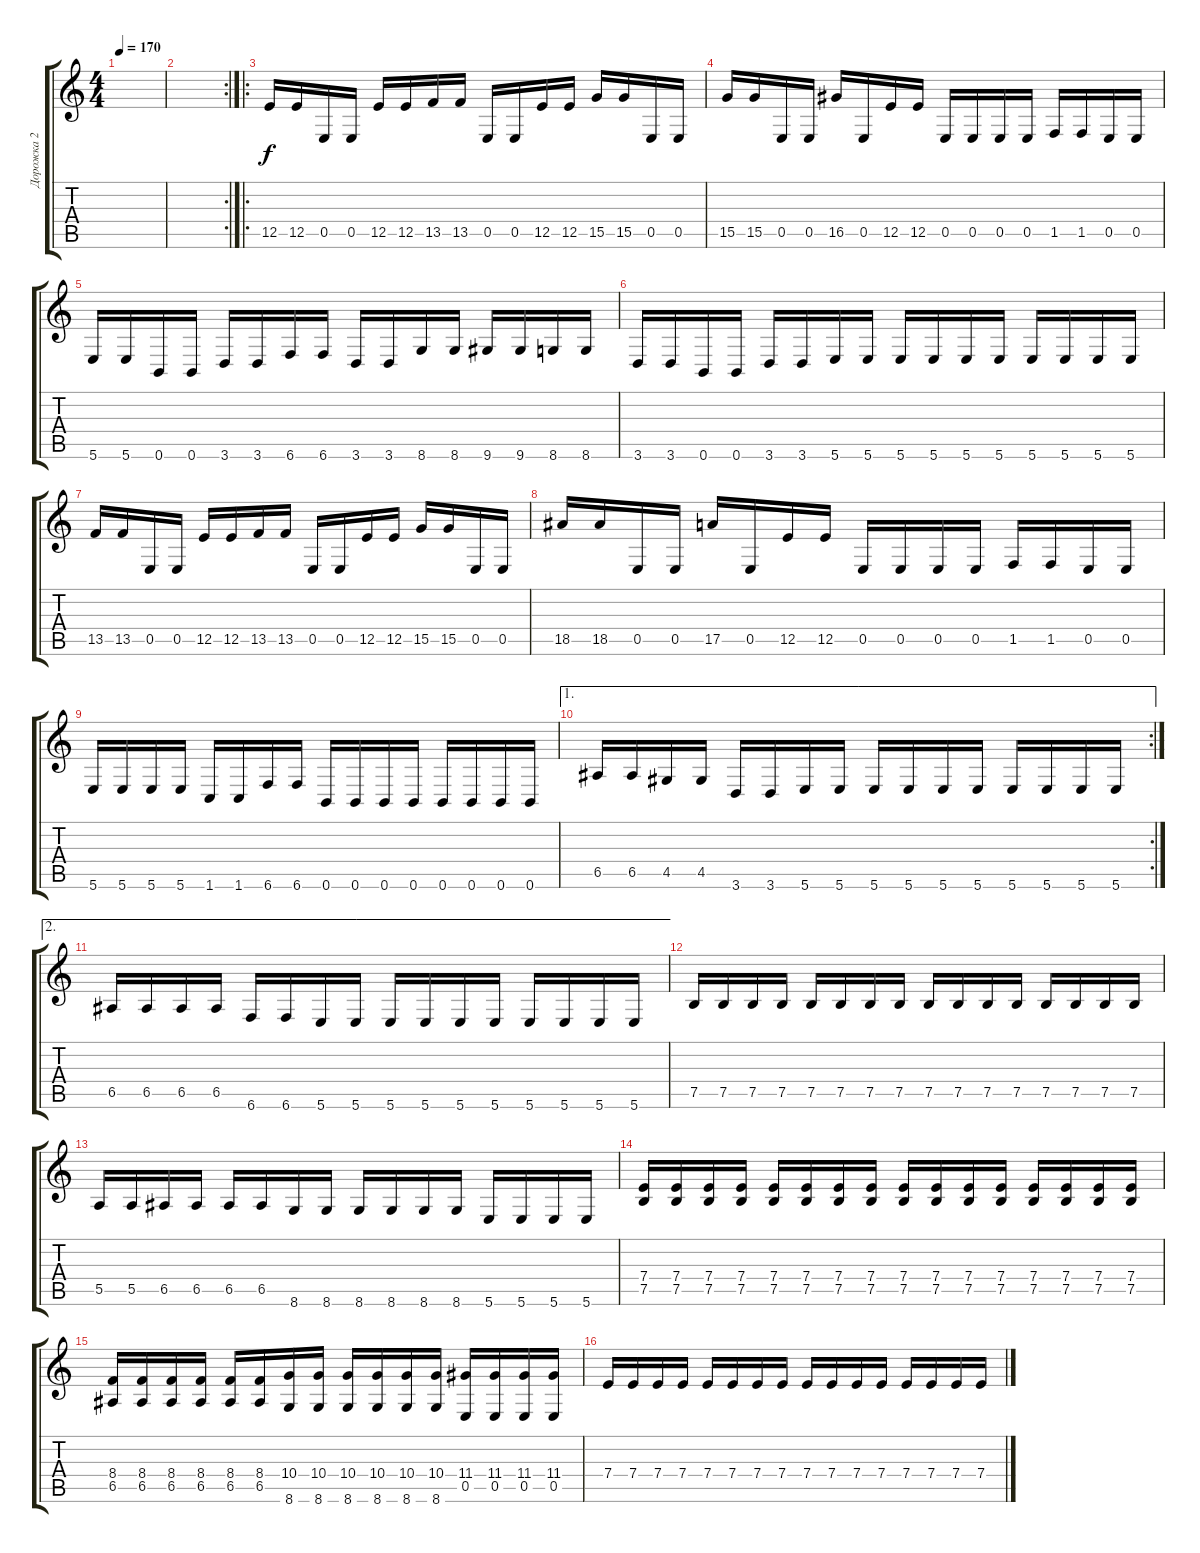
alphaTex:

\track ("Дорожка 2" "Дорожка 2") {instrument distortionguitar}
\staff {score tabs}
\tuning (B3 Gb3 D3 A2 E2 B1) {hide}
\ts (4 4)
\tempo 170
\clef g2
\ks c
|
\rc 2
|
\ro
12.5.16 12.5.16 0.5.16 0.5.16 12.5.16 12.5.16 13.5.16 13.5.16 0.5.16 0.5.16 12.5.16 12.5.16 15.5.16 15.5.16 0.5.16 0.5.16 |
15.5.16 15.5.16 0.5.16 0.5.16 16.5.16 0.5.16 12.5.16 12.5.16 0.5.16 0.5.16 0.5.16 0.5.16 1.5.16 1.5.16 0.5.16 0.5.16 |
5.6.16 5.6.16 0.6.16 0.6.16 3.6.16 3.6.16 6.6.16 6.6.16 3.6.16 3.6.16 8.6.16 8.6.16 9.6.16 9.6.16 8.6.16 8.6.16 |
3.6.16 3.6.16 0.6.16 0.6.16 3.6.16 3.6.16 5.6.16 5.6.16 5.6.16 5.6.16 5.6.16 5.6.16 5.6.16 5.6.16 5.6.16 5.6.16 |
13.5.16 13.5.16 0.5.16 0.5.16 12.5.16 12.5.16 13.5.16 13.5.16 0.5.16 0.5.16 12.5.16 12.5.16 15.5.16 15.5.16 0.5.16 0.5.16 |
18.5.16 18.5.16 0.5.16 0.5.16 17.5.16 0.5.16 12.5.16 12.5.16 0.5.16 0.5.16 0.5.16 0.5.16 1.5.16 1.5.16 0.5.16 0.5.16 |
5.6.16 5.6.16 5.6.16 5.6.16 1.6.16 1.6.16 6.6.16 6.6.16 0.6.16 0.6.16 0.6.16 0.6.16 0.6.16 0.6.16 0.6.16 0.6.16 |
\ae 1
\rc 2
6.5.16 6.5.16 4.5.16 4.5.16 3.6.16 3.6.16 5.6.16 5.6.16 5.6.16 5.6.16 5.6.16 5.6.16 5.6.16 5.6.16 5.6.16 5.6.16 |
\ae 2
6.5.16 6.5.16 6.5.16 6.5.16 6.6.16 6.6.16 5.6.16 5.6.16 5.6.16 5.6.16 5.6.16 5.6.16 5.6.16 5.6.16 5.6.16 5.6.16 |
7.5.16 7.5.16 7.5.16 7.5.16 7.5.16 7.5.16 7.5.16 7.5.16 7.5.16 7.5.16 7.5.16 7.5.16 7.5.16 7.5.16 7.5.16 7.5.16 |
5.5.16 5.5.16 6.5.16 6.5.16 6.5.16 6.5.16 8.6.16 8.6.16 8.6.16 8.6.16 8.6.16 8.6.16 5.6.16 5.6.16 5.6.16 5.6.16 |
(7.4 7.5).16 (7.4 7.5).16 (7.4 7.5).16 (7.4 7.5).16 (7.4 7.5).16 (7.4 7.5).16 (7.4 7.5).16 (7.4 7.5).16 (7.4 7.5).16 (7.4 7.5).16 (7.4 7.5).16 (7.4 7.5).16 (7.4 7.5).16 (7.4 7.5).16 (7.4 7.5).16 (7.4 7.5).16 |
(8.4 6.5).16 (8.4 6.5).16 (8.4 6.5).16 (8.4 6.5).16 (8.4 6.5).16 (8.4 6.5).16 (10.4 8.6).16 (10.4 8.6).16 (10.4 8.6).16 (10.4 8.6).16 (10.4 8.6).16 (10.4 8.6).16 (11.4 0.5).16 (11.4 0.5).16 (11.4 0.5).16 (11.4 0.5).16 |
7.4.16 7.4.16 7.4.16 7.4.16 7.4.16 7.4.16 7.4.16 7.4.16 7.4.16 7.4.16 7.4.16 7.4.16 7.4.16 7.4.16 7.4.16 7.4.16
